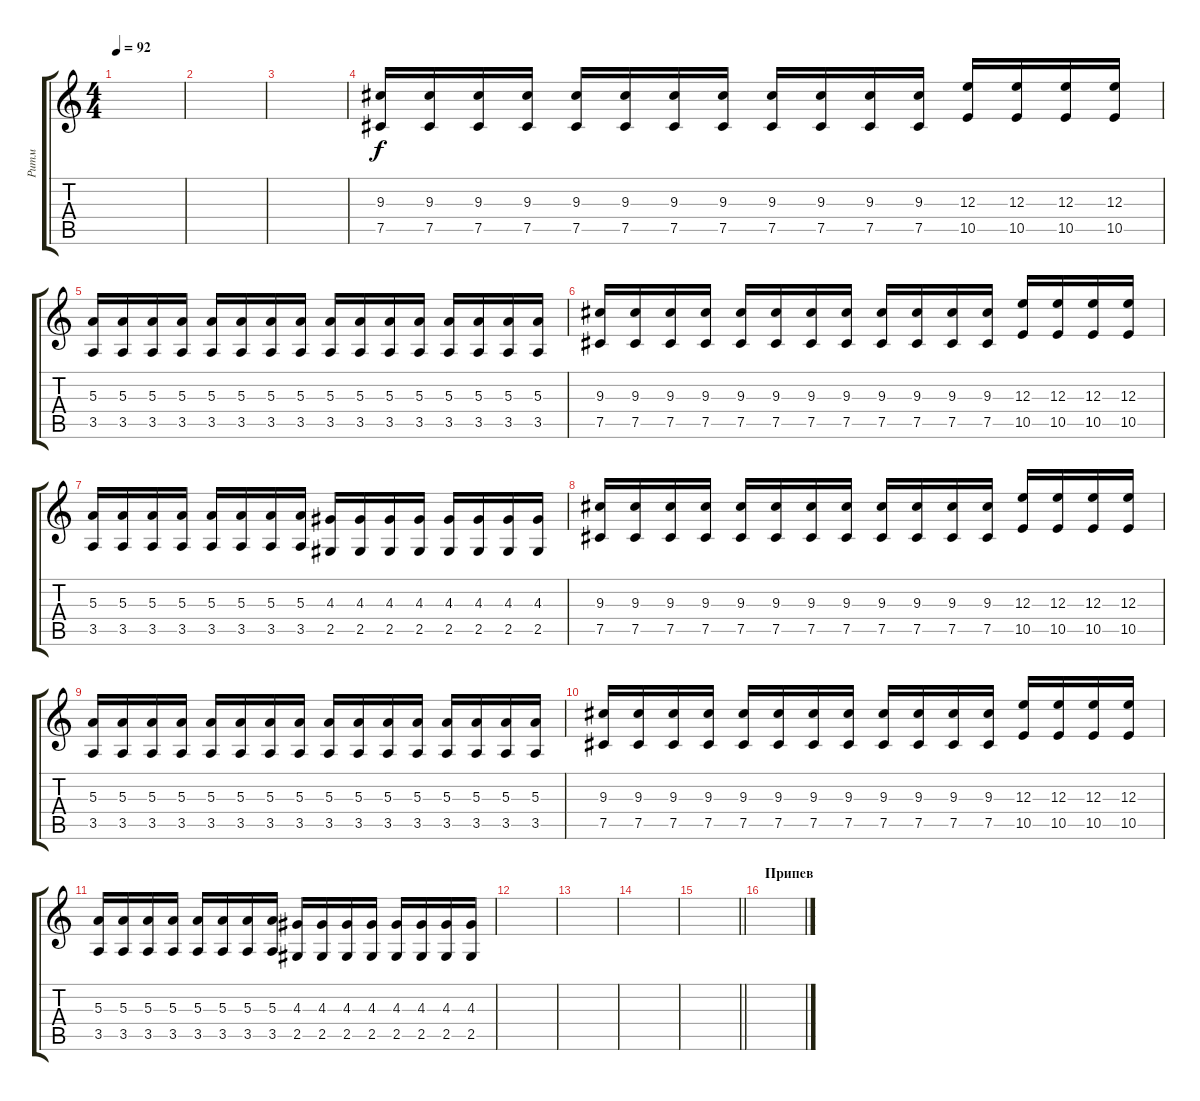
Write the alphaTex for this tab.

\track ("Ритм" "Ритм") {instrument distortionguitar}
\staff {score tabs}
\tuning (Db4 Ab3 E3 B2 Gb2 B1) {hide}
\ts (4 4)
\tempo 92
\clef g2
\ks c
|
|
|
(9.3 7.5).16 (9.3 7.5).16 (9.3 7.5).16 (9.3 7.5).16 (9.3 7.5).16 (9.3 7.5).16 (9.3 7.5).16 (9.3 7.5).16 (9.3 7.5).16 (9.3 7.5).16 (9.3 7.5).16 (9.3 7.5).16 (12.3 10.5).16 (12.3 10.5).16 (12.3 10.5).16 (12.3 10.5).16 |
(5.3 3.5).16 (5.3 3.5).16 (5.3 3.5).16 (5.3 3.5).16 (5.3 3.5).16 (5.3 3.5).16 (5.3 3.5).16 (5.3 3.5).16 (5.3 3.5).16 (5.3 3.5).16 (5.3 3.5).16 (5.3 3.5).16 (5.3 3.5).16 (5.3 3.5).16 (5.3 3.5).16 (5.3 3.5).16 |
(9.3 7.5).16 (9.3 7.5).16 (9.3 7.5).16 (9.3 7.5).16 (9.3 7.5).16 (9.3 7.5).16 (9.3 7.5).16 (9.3 7.5).16 (9.3 7.5).16 (9.3 7.5).16 (9.3 7.5).16 (9.3 7.5).16 (12.3 10.5).16 (12.3 10.5).16 (12.3 10.5).16 (12.3 10.5).16 |
(5.3 3.5).16 (5.3 3.5).16 (5.3 3.5).16 (5.3 3.5).16 (5.3 3.5).16 (5.3 3.5).16 (5.3 3.5).16 (5.3 3.5).16 (4.3 2.5).16 (4.3 2.5).16 (4.3 2.5).16 (4.3 2.5).16 (4.3 2.5).16 (4.3 2.5).16 (4.3 2.5).16 (4.3 2.5).16 |
(9.3 7.5).16 (9.3 7.5).16 (9.3 7.5).16 (9.3 7.5).16 (9.3 7.5).16 (9.3 7.5).16 (9.3 7.5).16 (9.3 7.5).16 (9.3 7.5).16 (9.3 7.5).16 (9.3 7.5).16 (9.3 7.5).16 (12.3 10.5).16 (12.3 10.5).16 (12.3 10.5).16 (12.3 10.5).16 |
(5.3 3.5).16 (5.3 3.5).16 (5.3 3.5).16 (5.3 3.5).16 (5.3 3.5).16 (5.3 3.5).16 (5.3 3.5).16 (5.3 3.5).16 (5.3 3.5).16 (5.3 3.5).16 (5.3 3.5).16 (5.3 3.5).16 (5.3 3.5).16 (5.3 3.5).16 (5.3 3.5).16 (5.3 3.5).16 |
(9.3 7.5).16 (9.3 7.5).16 (9.3 7.5).16 (9.3 7.5).16 (9.3 7.5).16 (9.3 7.5).16 (9.3 7.5).16 (9.3 7.5).16 (9.3 7.5).16 (9.3 7.5).16 (9.3 7.5).16 (9.3 7.5).16 (12.3 10.5).16 (12.3 10.5).16 (12.3 10.5).16 (12.3 10.5).16 |
(5.3 3.5).16 (5.3 3.5).16 (5.3 3.5).16 (5.3 3.5).16 (5.3 3.5).16 (5.3 3.5).16 (5.3 3.5).16 (5.3 3.5).16 (4.3 2.5).16 (4.3 2.5).16 (4.3 2.5).16 (4.3 2.5).16 (4.3 2.5).16 (4.3 2.5).16 (4.3 2.5).16 (4.3 2.5).16 |
|
|
|
\barLineRight lightlight
|
\section ("" "Припев")
